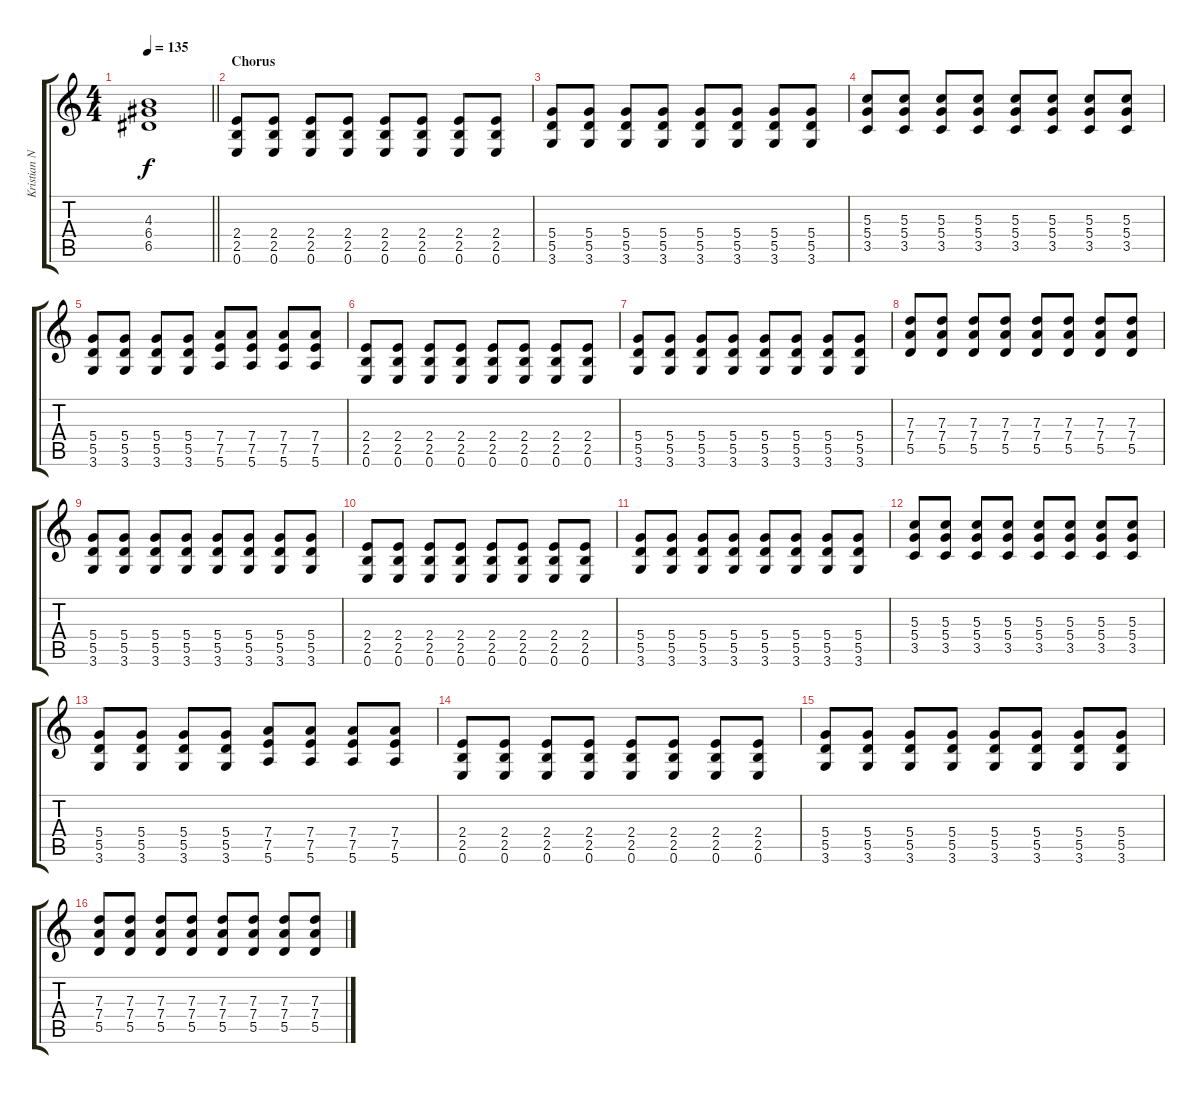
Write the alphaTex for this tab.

\track ("Kristian Niemann" "Kristian N") {instrument distortionguitar}
\staff {score tabs}
\tuning (E4 B3 G3 D3 A2 E2) {hide}
\ts (4 4)
\tempo 135
\clef g2
\barLineRight lightlight
\ks c
(4.3{t} 6.4{t} 6.5{t}).1{dy f} |
\section ("" "Chorus")
(2.4 2.5 0.6).8 (2.4 2.5 0.6).8 (2.4 2.5 0.6).8 (2.4 2.5 0.6).8 (2.4 2.5 0.6).8 (2.4 2.5 0.6).8 (2.4 2.5 0.6).8 (2.4 2.5 0.6).8 |
(5.4 5.5 3.6).8 (5.4 5.5 3.6).8 (5.4 5.5 3.6).8 (5.4 5.5 3.6).8 (5.4 5.5 3.6).8 (5.4 5.5 3.6).8 (5.4 5.5 3.6).8 (5.4 5.5 3.6).8 |
(5.3 5.4 3.5).8 (5.3 5.4 3.5).8 (5.3 5.4 3.5).8 (5.3 5.4 3.5).8 (5.3 5.4 3.5).8 (5.3 5.4 3.5).8 (5.3 5.4 3.5).8 (5.3 5.4 3.5).8 |
(5.4 5.5 3.6).8 (5.4 5.5 3.6).8 (5.4 5.5 3.6).8 (5.4 5.5 3.6).8 (7.4 7.5 5.6).8 (7.4 7.5 5.6).8 (7.4 7.5 5.6).8 (7.4 7.5 5.6).8 |
(2.4 2.5 0.6).8 (2.4 2.5 0.6).8 (2.4 2.5 0.6).8 (2.4 2.5 0.6).8 (2.4 2.5 0.6).8 (2.4 2.5 0.6).8 (2.4 2.5 0.6).8 (2.4 2.5 0.6).8 |
(5.4 5.5 3.6).8 (5.4 5.5 3.6).8 (5.4 5.5 3.6).8 (5.4 5.5 3.6).8 (5.4 5.5 3.6).8 (5.4 5.5 3.6).8 (5.4 5.5 3.6).8 (5.4 5.5 3.6).8 |
(7.3 7.4 5.5).8 (7.3 7.4 5.5).8 (7.3 7.4 5.5).8 (7.3 7.4 5.5).8 (7.3 7.4 5.5).8 (7.3 7.4 5.5).8 (7.3 7.4 5.5).8 (7.3 7.4 5.5).8 |
(5.4 5.5 3.6).8 (5.4 5.5 3.6).8 (5.4 5.5 3.6).8 (5.4 5.5 3.6).8 (5.4 5.5 3.6).8 (5.4 5.5 3.6).8 (5.4 5.5 3.6).8 (5.4 5.5 3.6).8 |
(2.4 2.5 0.6).8 (2.4 2.5 0.6).8 (2.4 2.5 0.6).8 (2.4 2.5 0.6).8 (2.4 2.5 0.6).8 (2.4 2.5 0.6).8 (2.4 2.5 0.6).8 (2.4 2.5 0.6).8 |
(5.4 5.5 3.6).8 (5.4 5.5 3.6).8 (5.4 5.5 3.6).8 (5.4 5.5 3.6).8 (5.4 5.5 3.6).8 (5.4 5.5 3.6).8 (5.4 5.5 3.6).8 (5.4 5.5 3.6).8 |
(5.3 5.4 3.5).8 (5.3 5.4 3.5).8 (5.3 5.4 3.5).8 (5.3 5.4 3.5).8 (5.3 5.4 3.5).8 (5.3 5.4 3.5).8 (5.3 5.4 3.5).8 (5.3 5.4 3.5).8 |
(5.4 5.5 3.6).8 (5.4 5.5 3.6).8 (5.4 5.5 3.6).8 (5.4 5.5 3.6).8 (7.4 7.5 5.6).8 (7.4 7.5 5.6).8 (7.4 7.5 5.6).8 (7.4 7.5 5.6).8 |
(2.4 2.5 0.6).8 (2.4 2.5 0.6).8 (2.4 2.5 0.6).8 (2.4 2.5 0.6).8 (2.4 2.5 0.6).8 (2.4 2.5 0.6).8 (2.4 2.5 0.6).8 (2.4 2.5 0.6).8 |
(5.4 5.5 3.6).8 (5.4 5.5 3.6).8 (5.4 5.5 3.6).8 (5.4 5.5 3.6).8 (5.4 5.5 3.6).8 (5.4 5.5 3.6).8 (5.4 5.5 3.6).8 (5.4 5.5 3.6).8 |
(7.3 7.4 5.5).8 (7.3 7.4 5.5).8 (7.3 7.4 5.5).8 (7.3 7.4 5.5).8 (7.3 7.4 5.5).8 (7.3 7.4 5.5).8 (7.3 7.4 5.5).8 (7.3 7.4 5.5).8
